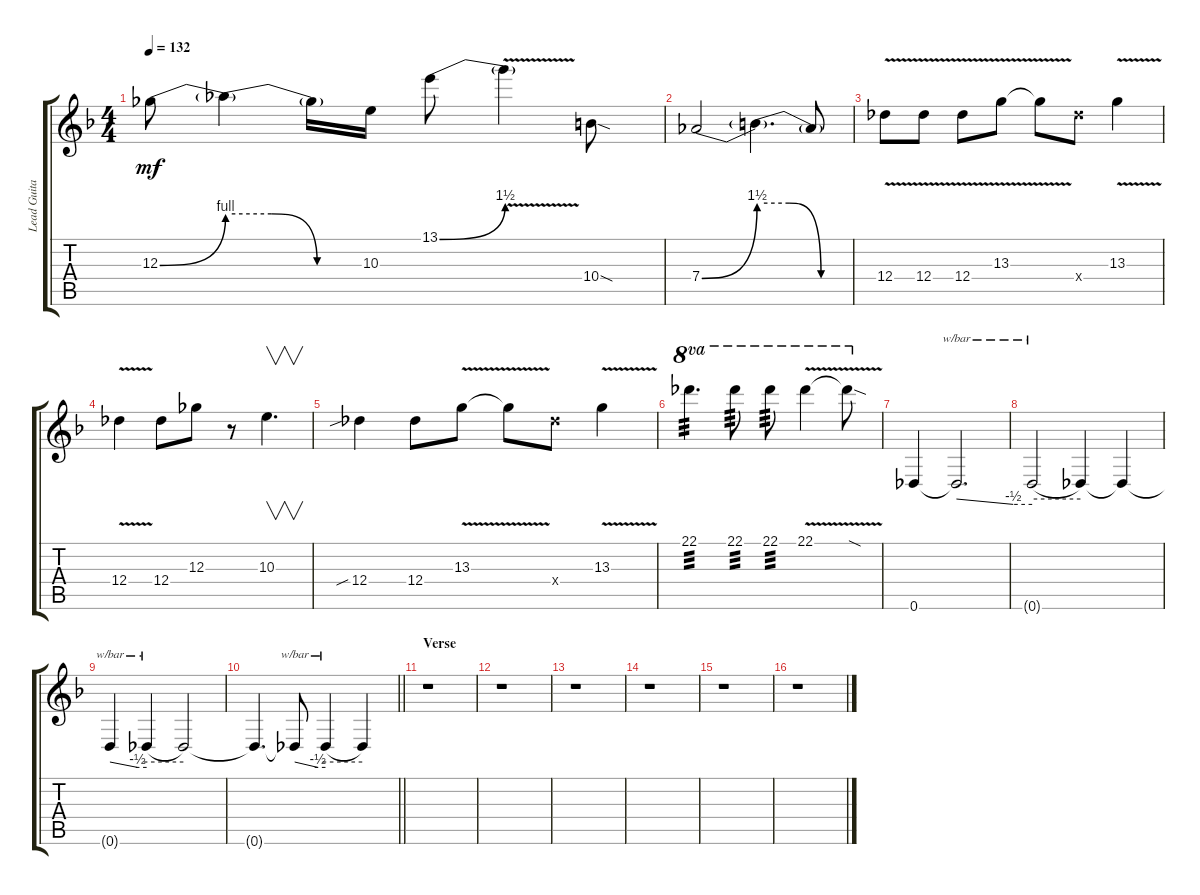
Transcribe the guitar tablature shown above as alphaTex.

\track ("Lead Guitar" "Lead Guita") {instrument overdrivenguitar}
\staff {score tabs}
\tuning (Eb4 Bb3 Gb3 Db3 Ab2 Db2) {hide}
\ts (4 4)
\tempo 132
\clef g2
\ks f
12.3{be (bend 0 0 60 4)}.8{dy mf} 12.3{be (custom 0 4 20 4 40 0 60 0) t}.4 12.3{t}.16 10.3.16 13.1{be (bend 0 0 60 6)}.8 13.1{v t}.4 10.4{sod}.8 |
7.4{be (bend 0 0 60 6)}.2 7.4{be (custom 0 6 20 6 40 0 60 0) t}.4{d} 7.4{t}.8 |
12.4{v}.8 12.4{v}.8 12.4{v}.8 13.3{v}.8 13.3{v t}.8 12.4{x}.8 13.3{v}.4 |
12.4{v}.4 12.4.8 12.3.8 r.8 10.3.4{v d} |
12.4{sib}.4 12.4.8 13.3{v}.8 13.3{v t}.8 12.4{x}.8 13.3{v}.4 |
22.1.4{d ot 8va tp 3} 22.1.8{ot 8va tp 3} 22.1.8{ot 8va tp 3} 22.1{v}.4{ot 8va} 22.1{sod t}.8{ot 8va} |
0.6.4 0.6{t}.2{d tbe (custom default 0 0 45 -2 60 -2)} |
0.6{t}.2{tbe (hold default 0 0 60 0)} 0.6{t}.4 0.6{t}.4 |
0.6{t}.4{tbe (custom default 0 0 45 -2 60 -2)} 0.6{t}.4{tbe (hold default 0 0 60 0)} 0.6{t}.2 |
\barLineRight lightlight
0.6{t}.4{d} 0.6{t}.8{tbe (custom default 0 0 45 -2 60 -2)} 0.6{t}.4{tbe (hold default 0 0 60 0)} 0.6{t}.4 |
\section ("" "Verse")
r.1 |
r.1 |
r.1 |
r.1 |
r.1 |
r.1
